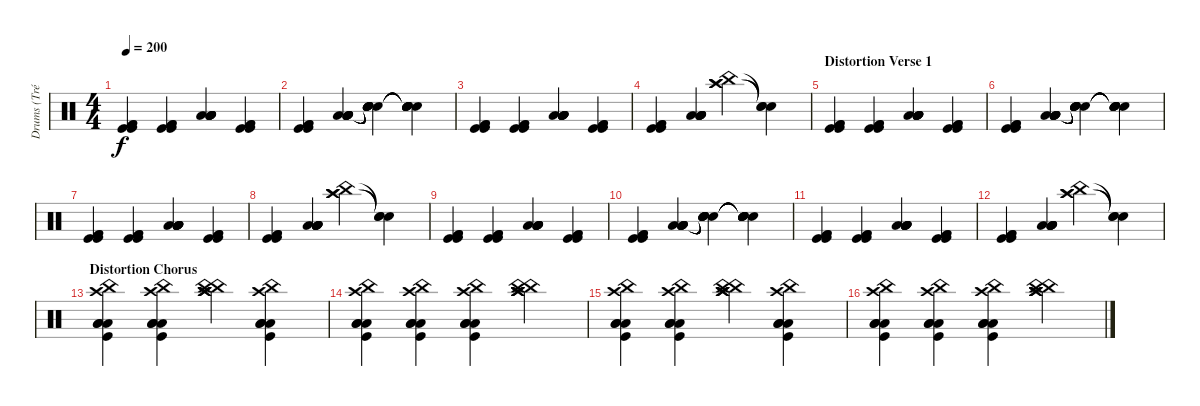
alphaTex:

\track ("Drums (Tré Cool)" "Drums (Tré") {instrument percussion}
\staff {score}
\articulation defaults
\ts (4 4)
\tempo 200
\clef neutral
\ks c
("Kick (hit) 2" "Kick (hit)" "Kick (hit) 2" "Kick (hit)").4{dy f} ("Kick (hit) 2" "Kick (hit)" "Kick (hit) 2" "Kick (hit)").4 ("Low Floor Tom (hit)" "Low Floor Tom (hit)" "Low Floor Tom (hit)" "Low Floor Tom (hit)" "Low Floor Tom (hit)" "Low Floor Tom (hit)").4 ("Kick (hit) 2" "Kick (hit)" "Kick (hit) 2" "Kick (hit)").4 |
("Kick (hit) 2" "Kick (hit)" "Kick (hit) 2" "Kick (hit)").4 ("Low Floor Tom (hit)" "Low Floor Tom (hit)" "Low Floor Tom (hit)" "Low Floor Tom (hit)" "Low Floor Tom (hit)" "Low Floor Tom (hit)").4 ("Snare (hit)"{t} "Snare (hit)"{t} "Snare (hit)"{t} "Snare (hit)"{t} "Snare (hit)"{t} "Snare (hit)"{t}).4 ("Snare (hit)"{t} "Snare (hit)"{t} "Snare (hit)"{t} "Snare (hit)"{t} "Snare (hit)"{t} "Snare (hit)"{t}).4 |
("Kick (hit) 2" "Kick (hit)" "Kick (hit) 2" "Kick (hit)").4 ("Kick (hit) 2" "Kick (hit)" "Kick (hit) 2" "Kick (hit)").4 ("Low Floor Tom (hit)" "Low Floor Tom (hit)" "Low Floor Tom (hit)" "Low Floor Tom (hit)" "Low Floor Tom (hit)" "Low Floor Tom (hit)").4 ("Kick (hit) 2" "Kick (hit)" "Kick (hit) 2" "Kick (hit)").4 |
("Kick (hit) 2" "Kick (hit)" "Kick (hit) 2" "Kick (hit)").4 ("Low Floor Tom (hit)" "Low Floor Tom (hit)" "Low Floor Tom (hit)" "Low Floor Tom (hit)" "Low Floor Tom (hit)" "Low Floor Tom (hit)").4 ("Crash high (hit)" "China (hit)" "Crash high (hit)").4 ("Snare (hit)"{t} "Snare (hit)"{t} "Snare (hit)"{t}).4 |
\section ("" "Distortion Verse 1")
("Kick (hit) 2" "Kick (hit)" "Kick (hit) 2" "Kick (hit)").4 ("Kick (hit) 2" "Kick (hit)" "Kick (hit) 2" "Kick (hit)").4 ("Low Floor Tom (hit)" "Low Floor Tom (hit)" "Low Floor Tom (hit)" "Low Floor Tom (hit)" "Low Floor Tom (hit)" "Low Floor Tom (hit)").4 ("Kick (hit) 2" "Kick (hit)" "Kick (hit) 2" "Kick (hit)").4 |
("Kick (hit) 2" "Kick (hit)" "Kick (hit) 2" "Kick (hit)").4 ("Low Floor Tom (hit)" "Low Floor Tom (hit)" "Low Floor Tom (hit)" "Low Floor Tom (hit)" "Low Floor Tom (hit)" "Low Floor Tom (hit)").4 ("Snare (hit)"{t} "Snare (hit)"{t} "Snare (hit)"{t} "Snare (hit)"{t} "Snare (hit)"{t} "Snare (hit)"{t}).4 ("Snare (hit)"{t} "Snare (hit)"{t} "Snare (hit)"{t} "Snare (hit)"{t} "Snare (hit)"{t} "Snare (hit)"{t}).4 |
("Kick (hit) 2" "Kick (hit)" "Kick (hit) 2" "Kick (hit)").4 ("Kick (hit) 2" "Kick (hit)" "Kick (hit) 2" "Kick (hit)").4 ("Low Floor Tom (hit)" "Low Floor Tom (hit)" "Low Floor Tom (hit)" "Low Floor Tom (hit)" "Low Floor Tom (hit)" "Low Floor Tom (hit)").4 ("Kick (hit) 2" "Kick (hit)" "Kick (hit) 2" "Kick (hit)").4 |
("Kick (hit) 2" "Kick (hit)" "Kick (hit) 2" "Kick (hit)").4 ("Low Floor Tom (hit)" "Low Floor Tom (hit)" "Low Floor Tom (hit)" "Low Floor Tom (hit)" "Low Floor Tom (hit)" "Low Floor Tom (hit)").4 ("Crash high (hit)" "China (hit)" "Crash high (hit)").4 ("Snare (hit)"{t} "Snare (hit)"{t} "Snare (hit)"{t}).4 |
("Kick (hit) 2" "Kick (hit)" "Kick (hit) 2" "Kick (hit)").4 ("Kick (hit) 2" "Kick (hit)" "Kick (hit) 2" "Kick (hit)").4 ("Low Floor Tom (hit)" "Low Floor Tom (hit)" "Low Floor Tom (hit)" "Low Floor Tom (hit)" "Low Floor Tom (hit)" "Low Floor Tom (hit)").4 ("Kick (hit) 2" "Kick (hit)" "Kick (hit) 2" "Kick (hit)").4 |
("Kick (hit) 2" "Kick (hit)" "Kick (hit) 2" "Kick (hit)").4 ("Low Floor Tom (hit)" "Low Floor Tom (hit)" "Low Floor Tom (hit)" "Low Floor Tom (hit)" "Low Floor Tom (hit)" "Low Floor Tom (hit)").4 ("Snare (hit)"{t} "Snare (hit)"{t} "Snare (hit)"{t} "Snare (hit)"{t} "Snare (hit)"{t} "Snare (hit)"{t}).4 ("Snare (hit)"{t} "Snare (hit)"{t} "Snare (hit)"{t} "Snare (hit)"{t} "Snare (hit)"{t} "Snare (hit)"{t}).4 |
("Kick (hit) 2" "Kick (hit)" "Kick (hit) 2" "Kick (hit)").4 ("Kick (hit) 2" "Kick (hit)" "Kick (hit) 2" "Kick (hit)").4 ("Low Floor Tom (hit)" "Low Floor Tom (hit)" "Low Floor Tom (hit)" "Low Floor Tom (hit)" "Low Floor Tom (hit)" "Low Floor Tom (hit)").4 ("Kick (hit) 2" "Kick (hit)" "Kick (hit) 2" "Kick (hit)").4 |
("Kick (hit) 2" "Kick (hit)" "Kick (hit) 2" "Kick (hit)").4 ("Low Floor Tom (hit)" "Low Floor Tom (hit)" "Low Floor Tom (hit)" "Low Floor Tom (hit)" "Low Floor Tom (hit)" "Low Floor Tom (hit)").4 ("Crash high (hit)" "China (hit)" "Crash high (hit)").4 ("Snare (hit)"{t} "Snare (hit)"{t} "Snare (hit)"{t}).4 |
\section ("" "Distortion Chorus")
("Crash high (hit)" "China (hit)" "Low Floor Tom (hit)" "Low Floor Tom (hit)" "Low Floor Tom (hit)" "Kick (hit)").4 ("Crash high (hit)" "China (hit)" "Low Floor Tom (hit)" "Low Floor Tom (hit)" "Low Floor Tom (hit)" "Kick (hit)").4 ("Crash high (hit)" "China (hit)" "Crash high (hit)" "China (hit)" "Crash high (hit)").4 ("Crash high (hit)" "China (hit)" "Low Floor Tom (hit)" "Low Floor Tom (hit)" "Low Floor Tom (hit)" "Kick (hit)").4 |
("Crash high (hit)" "China (hit)" "Low Floor Tom (hit)" "Low Floor Tom (hit)" "Low Floor Tom (hit)" "Kick (hit)").4 ("Crash high (hit)" "China (hit)" "Low Floor Tom (hit)" "Low Floor Tom (hit)" "Low Floor Tom (hit)" "Kick (hit)").4 ("Crash high (hit)" "China (hit)" "Low Floor Tom (hit)" "Low Floor Tom (hit)" "Low Floor Tom (hit)" "Kick (hit)").4 ("Crash high (hit)" "China (hit)" "Crash high (hit)" "China (hit)" "Crash high (hit)").4 |
("Crash high (hit)" "China (hit)" "Low Floor Tom (hit)" "Low Floor Tom (hit)" "Low Floor Tom (hit)" "Kick (hit)").4 ("Crash high (hit)" "China (hit)" "Low Floor Tom (hit)" "Low Floor Tom (hit)" "Low Floor Tom (hit)" "Kick (hit)").4 ("Crash high (hit)" "China (hit)" "Crash high (hit)" "China (hit)" "Crash high (hit)").4 ("Crash high (hit)" "China (hit)" "Low Floor Tom (hit)" "Low Floor Tom (hit)" "Low Floor Tom (hit)" "Kick (hit)").4 |
("Crash high (hit)" "China (hit)" "Low Floor Tom (hit)" "Low Floor Tom (hit)" "Low Floor Tom (hit)" "Kick (hit)").4 ("Crash high (hit)" "China (hit)" "Low Floor Tom (hit)" "Low Floor Tom (hit)" "Low Floor Tom (hit)" "Kick (hit)").4 ("Crash high (hit)" "China (hit)" "Low Floor Tom (hit)" "Low Floor Tom (hit)" "Low Floor Tom (hit)" "Kick (hit)").4 ("Crash high (hit)" "China (hit)" "Crash high (hit)" "China (hit)" "Crash high (hit)").4
